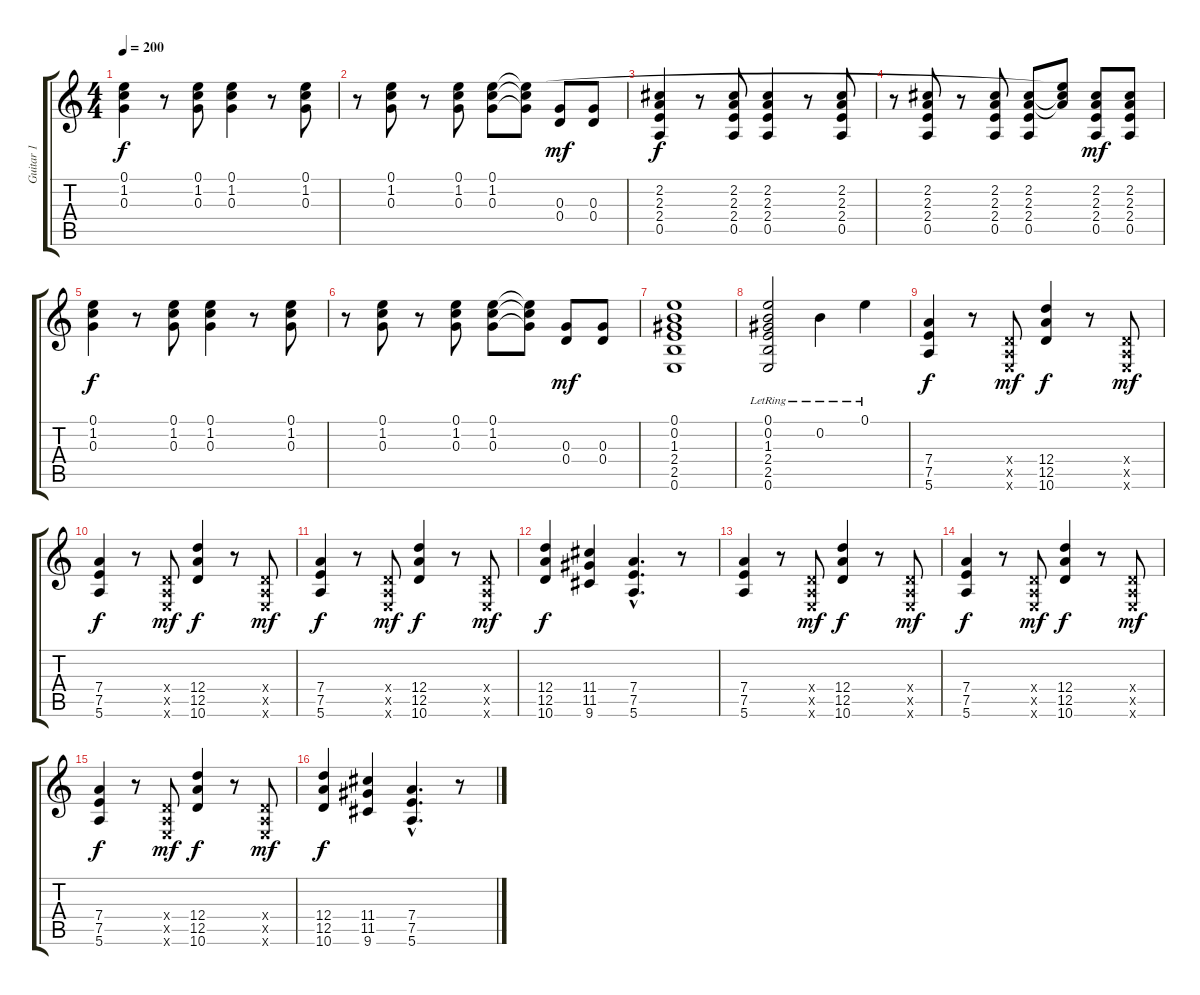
\track ("Guitar 1" "Guitar 1") {instrument overdrivenguitar}
\staff {score tabs}
\tuning (E4 B3 G3 D3 A2 E2) {hide}
\ts (4 4)
\tempo 200
\clef g2
\ks c
(0.1 1.2 0.3).4{dy f} r.8 (0.1 1.2 0.3).8 (0.1 1.2 0.3).4 r.8 (0.1 1.2 0.3).8 |
r.8 (0.1 1.2 0.3).8 r.8 (0.1 1.2 0.3).8 (0.1 1.2 0.3).8 (0.1{t} 1.2{t} 0.3{t}).8 (0.3 0.4).8{dy mf} (0.3 0.4).8 |
(2.2 2.3 2.4 0.5).4{dy f} r.8 (2.2 2.3 2.4 0.5).8 (2.2 2.3 2.4 0.5).4 r.8 (2.2 2.3 2.4 0.5).8 |
r.8 (2.2 2.3 2.4 0.5).8 r.8 (2.2 2.3 2.4 0.5).8 (2.2 2.3 2.4 0.5).8 (0.1{t} 2.2{t} 2.3{t}).8 (2.2 2.3 2.4 0.5).8{dy mf} (2.2 2.3 2.4 0.5).8 |
(0.1 1.2 0.3).4{dy f} r.8 (0.1 1.2 0.3).8 (0.1 1.2 0.3).4 r.8 (0.1 1.2 0.3).8 |
r.8 (0.1 1.2 0.3).8 r.8 (0.1 1.2 0.3).8 (0.1 1.2 0.3).8 (0.1{t} 1.2{t} 0.3{t}).8 (0.3 0.4).8{dy mf} (0.3 0.4).8 |
(0.1 0.2 1.3 2.4 2.5 0.6).1 |
(0.1 0.2 1.3{lr} 2.4{lr} 2.5{lr} 0.6{lr}).2 0.2{lr}.4 0.1{lr}.4 |
(7.4 7.5 5.6).4{dy f} r.8 (0.4{x} 0.5{x} 0.6{x}).8{dy mf} (12.4 12.5 10.6).4{dy f} r.8 (0.4{x} 0.5{x} 0.6{x}).8{dy mf} |
(7.4 7.5 5.6).4{dy f} r.8 (0.4{x} 0.5{x} 0.6{x}).8{dy mf} (12.4 12.5 10.6).4{dy f} r.8 (0.4{x} 0.5{x} 0.6{x}).8{dy mf} |
(7.4 7.5 5.6).4{dy f} r.8 (0.4{x} 0.5{x} 0.6{x}).8{dy mf} (12.4 12.5 10.6).4{dy f} r.8 (0.4{x} 0.5{x} 0.6{x}).8{dy mf} |
(12.4 12.5 10.6).4{dy f} (11.4 11.5 9.6).4 (7.4{hac} 7.5{hac} 5.6{hac}).4{d} r.8 |
(7.4 7.5 5.6).4 r.8 (0.4{x} 0.5{x} 0.6{x}).8{dy mf} (12.4 12.5 10.6).4{dy f} r.8 (0.4{x} 0.5{x} 0.6{x}).8{dy mf} |
(7.4 7.5 5.6).4{dy f} r.8 (0.4{x} 0.5{x} 0.6{x}).8{dy mf} (12.4 12.5 10.6).4{dy f} r.8 (0.4{x} 0.5{x} 0.6{x}).8{dy mf} |
(7.4 7.5 5.6).4{dy f} r.8 (0.4{x} 0.5{x} 0.6{x}).8{dy mf} (12.4 12.5 10.6).4{dy f} r.8 (0.4{x} 0.5{x} 0.6{x}).8{dy mf} |
(12.4 12.5 10.6).4{dy f} (11.4 11.5 9.6).4 (7.4{hac} 7.5{hac} 5.6{hac}).4{d} r.8
